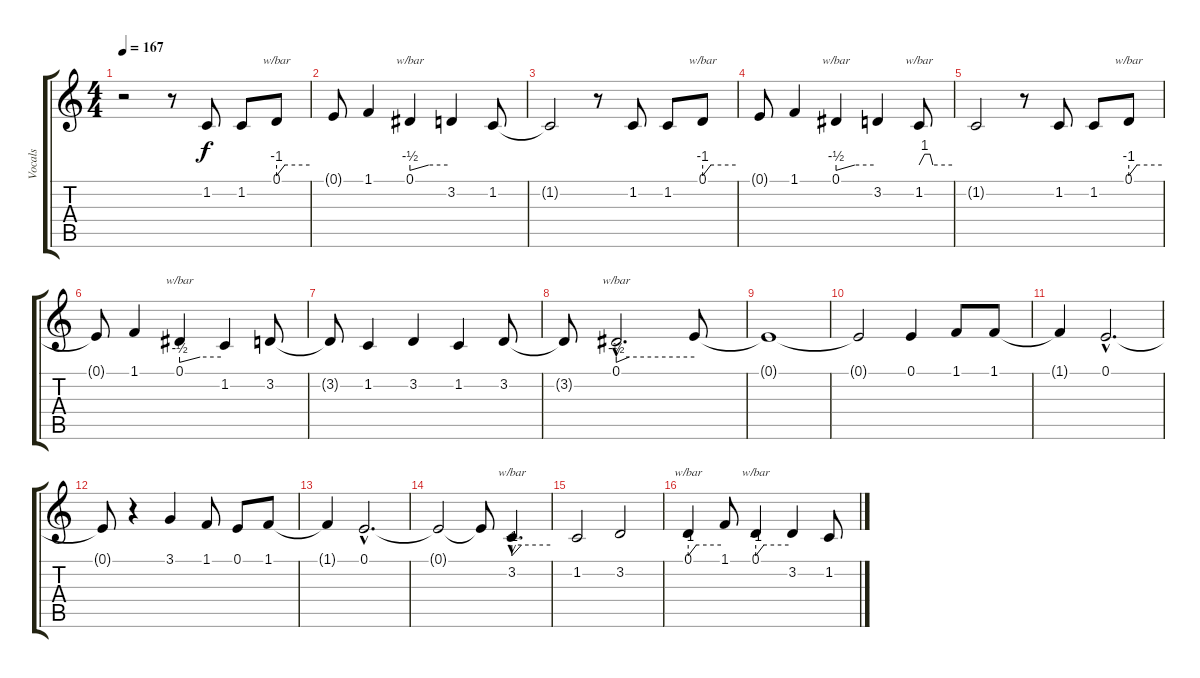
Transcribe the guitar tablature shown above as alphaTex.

\track ("Vocals" "Vocals") {instrument lead1square}
\staff {score tabs}
\tuning (E4 B3 G3 D3 A2 E2) {hide}
\ts (4 4)
\tempo 167
\clef g2
\ks c
r.2{dy f} r.8 1.2.8 1.2.8 0.1.8{tbe (custom default 0 -4 15 0 60 0)} |
0.1{t}.8 1.1.4 0.1.4{tbe (custom default 0 -2 30 0 60 0)} 3.2.4 1.2.8 |
1.2{t}.2 r.8 1.2.8 1.2.8 0.1.8{tbe (custom default 0 -4 15 0 60 0)} |
0.1{t}.8 1.1.4 0.1.4{tbe (custom default 0 -2 30 0 60 0)} 3.2.4 1.2.8{tbe (custom default 0 0 10 4 20 4 25 0 60 0)} |
1.2{t}.2 r.8 1.2.8 1.2.8 0.1.8{tbe (custom default 0 -4 15 0 60 0)} |
0.1{t}.8 1.1.4 0.1.4{tbe (custom default 0 -2 30 0 60 0)} 1.2.4 3.2.8 |
3.2{t}.8 1.2.4 3.2.4 1.2.4 3.2.8 |
3.2{t}.8 0.1{hac}.2{d tbe (custom default 0 -2 10 0 60 0)} 0.1{t}.8 |
0.1{t}.1 |
0.1{t}.2 0.1.4 1.1.8 1.1.8 |
1.1{t}.4 0.1{hac}.2{d} |
0.1{t}.8 r.4 3.1.4 1.1.8 0.1.8 1.1.8 |
1.1{t}.4 0.1{hac}.2{d} |
0.1{t}.2 0.1{t}.8 3.2{hac}.4{d tbe (custom default 0 -4 15 0 60 0)} |
1.2.2 3.2.2 |
0.1.4{tbe (custom default 0 -4 15 0 60 0)} 1.1.8 0.1.4{tbe (custom default 0 -4 15 0 60 0)} 3.2.4 1.2.8
